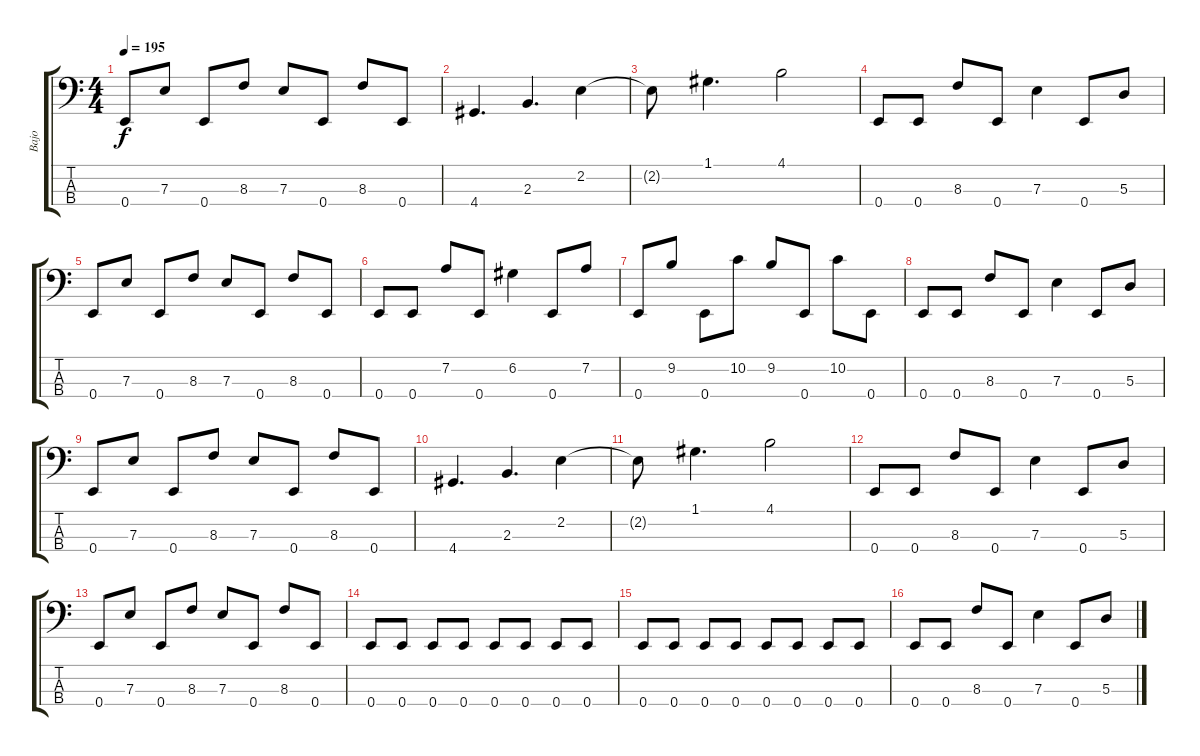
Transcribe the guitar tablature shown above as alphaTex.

\track ("Bajo" "Bajo") {instrument electricbasspick}
\staff {score tabs}
\tuning (G2 D2 A1 E1) {hide}
\ts (4 4)
\tempo 195
\clef f4
\ks c
0.4.8{dy f} 7.3.8 0.4.8 8.3.8 7.3.8 0.4.8 8.3.8 0.4.8 |
4.4.4{d} 2.3.4{d} 2.2.4 |
2.2{t}.8 1.1.4{d} 4.1.2 |
0.4.8 0.4.8 8.3.8 0.4.8 7.3.4 0.4.8 5.3.8 |
0.4.8 7.3.8 0.4.8 8.3.8 7.3.8 0.4.8 8.3.8 0.4.8 |
0.4.8 0.4.8 7.2.8 0.4.8 6.2.4 0.4.8 7.2.8 |
0.4.8 9.2.8 0.4.8 10.2.8 9.2.8 0.4.8 10.2.8 0.4.8 |
0.4.8 0.4.8 8.3.8 0.4.8 7.3.4 0.4.8 5.3.8 |
0.4.8 7.3.8 0.4.8 8.3.8 7.3.8 0.4.8 8.3.8 0.4.8 |
4.4.4{d} 2.3.4{d} 2.2.4 |
2.2{t}.8 1.1.4{d} 4.1.2 |
0.4.8 0.4.8 8.3.8 0.4.8 7.3.4 0.4.8 5.3.8 |
0.4.8 7.3.8 0.4.8 8.3.8 7.3.8 0.4.8 8.3.8 0.4.8 |
0.4.8 0.4.8 0.4.8 0.4.8 0.4.8 0.4.8 0.4.8 0.4.8 |
0.4.8 0.4.8 0.4.8 0.4.8 0.4.8 0.4.8 0.4.8 0.4.8 |
0.4.8 0.4.8 8.3.8 0.4.8 7.3.4 0.4.8 5.3.8
